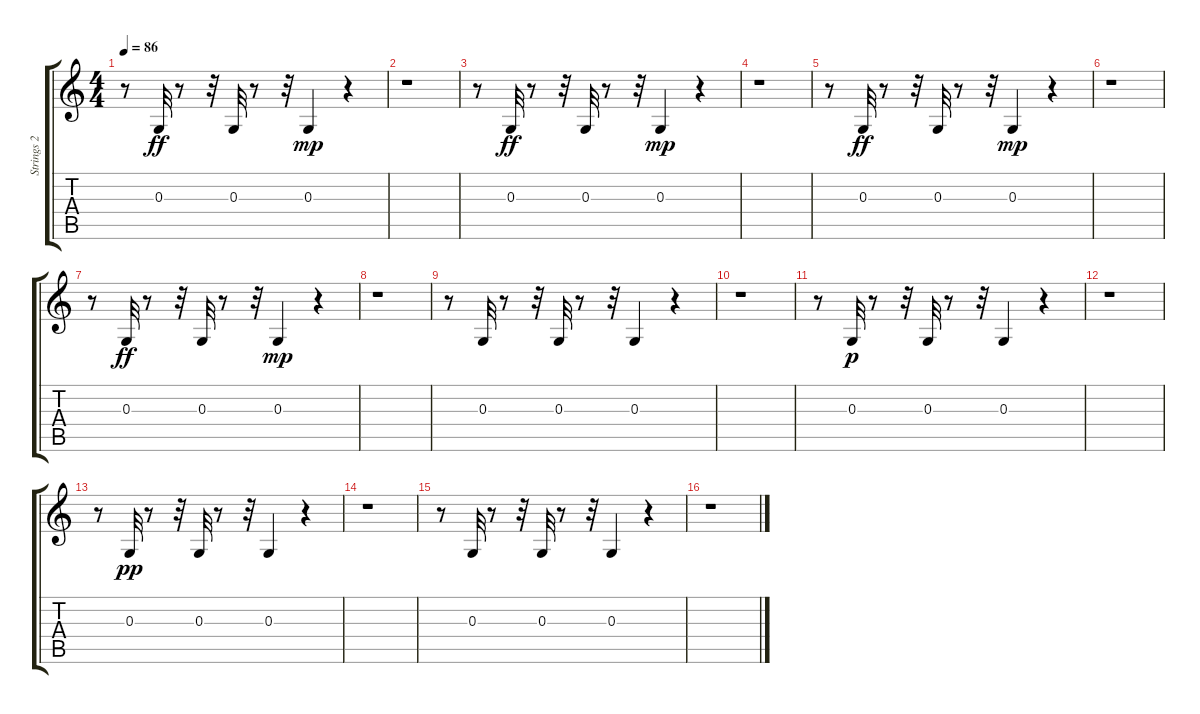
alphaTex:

\track ("Strings 2" "Strings 2") {instrument tremolostrings}
\staff {score tabs}
\tuning (E4 B3 G3 D3 A2 E2) {hide}
\ts (4 4)
\tempo 86
\clef g2
\ks c
r.8{dy mp} 0.3.32{dy ff} r.8 r.32 0.3.32 r.8 r.32 0.3.4{dy mp} r.4 |
r.1 |
r.8 0.3.32{dy ff} r.8 r.32 0.3.32 r.8 r.32 0.3.4{dy mp} r.4 |
r.1 |
r.8 0.3.32{dy ff} r.8 r.32 0.3.32 r.8 r.32 0.3.4{dy mp} r.4 |
r.1 |
r.8 0.3.32{dy ff} r.8 r.32 0.3.32 r.8 r.32 0.3.4{dy mp} r.4 |
r.1 |
r.8 0.3.32 r.8 r.32 0.3.32 r.8 r.32 0.3.4 r.4 |
r.1 |
r.8 0.3.32{dy p} r.8 r.32 0.3.32 r.8 r.32 0.3.4 r.4 |
r.1 |
r.8 0.3.32{dy pp} r.8 r.32 0.3.32 r.8 r.32 0.3.4 r.4 |
r.1 |
r.8 0.3.32 r.8 r.32 0.3.32 r.8 r.32 0.3.4 r.4 |
r.1
